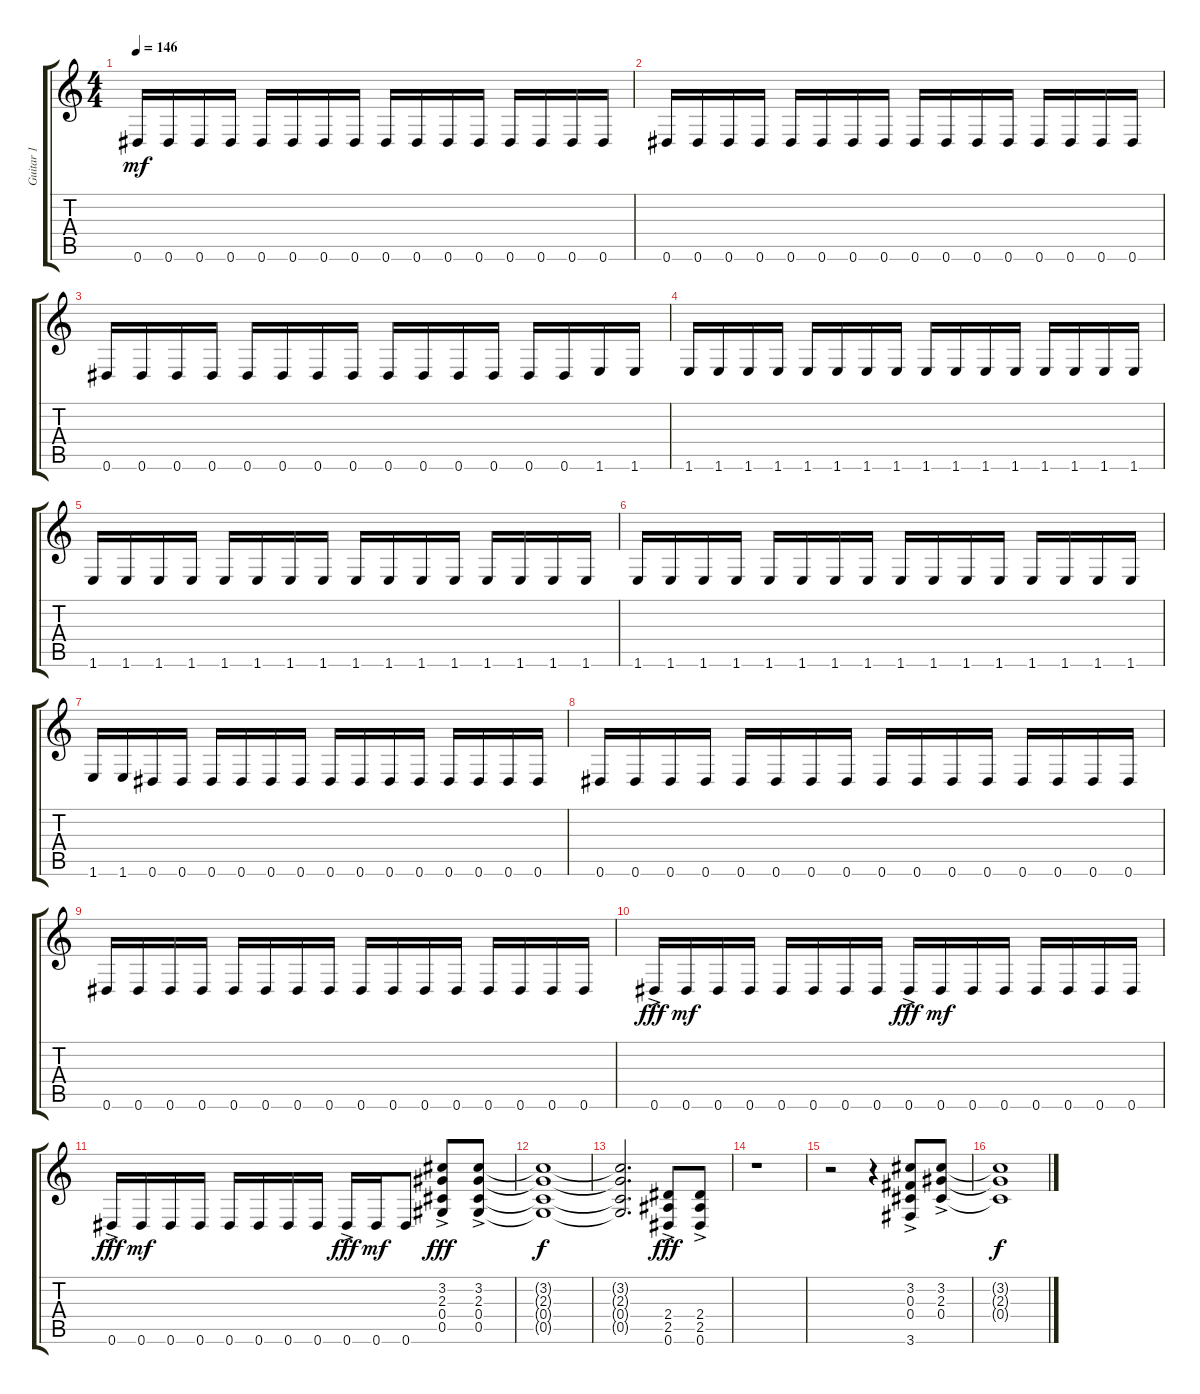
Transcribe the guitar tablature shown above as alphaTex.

\track ("Guitar 1" "Guitar 1") {instrument overdrivenguitar}
\staff {score tabs}
\tuning (Eb4 Bb3 Gb3 Db3 Ab2 Eb2) {hide}
\ts (4 4)
\tempo 146
\clef g2
\ks c
0.6.16{dy mf} 0.6.16 0.6.16 0.6.16 0.6.16 0.6.16 0.6.16 0.6.16 0.6.16 0.6.16 0.6.16 0.6.16 0.6.16 0.6.16 0.6.16 0.6.16 |
0.6.16 0.6.16 0.6.16 0.6.16 0.6.16 0.6.16 0.6.16 0.6.16 0.6.16 0.6.16 0.6.16 0.6.16 0.6.16 0.6.16 0.6.16 0.6.16 |
0.6.16 0.6.16 0.6.16 0.6.16 0.6.16 0.6.16 0.6.16 0.6.16 0.6.16 0.6.16 0.6.16 0.6.16 0.6.16 0.6.16 1.6.16 1.6.16 |
1.6.16 1.6.16 1.6.16 1.6.16 1.6.16 1.6.16 1.6.16 1.6.16 1.6.16 1.6.16 1.6.16 1.6.16 1.6.16 1.6.16 1.6.16 1.6.16 |
1.6.16 1.6.16 1.6.16 1.6.16 1.6.16 1.6.16 1.6.16 1.6.16 1.6.16 1.6.16 1.6.16 1.6.16 1.6.16 1.6.16 1.6.16 1.6.16 |
1.6.16 1.6.16 1.6.16 1.6.16 1.6.16 1.6.16 1.6.16 1.6.16 1.6.16 1.6.16 1.6.16 1.6.16 1.6.16 1.6.16 1.6.16 1.6.16 |
1.6.16 1.6.16 0.6.16 0.6.16 0.6.16 0.6.16 0.6.16 0.6.16 0.6.16 0.6.16 0.6.16 0.6.16 0.6.16 0.6.16 0.6.16 0.6.16 |
0.6.16 0.6.16 0.6.16 0.6.16 0.6.16 0.6.16 0.6.16 0.6.16 0.6.16 0.6.16 0.6.16 0.6.16 0.6.16 0.6.16 0.6.16 0.6.16 |
0.6.16 0.6.16 0.6.16 0.6.16 0.6.16 0.6.16 0.6.16 0.6.16 0.6.16 0.6.16 0.6.16 0.6.16 0.6.16 0.6.16 0.6.16 0.6.16 |
0.6{ac}.16{dy fff} 0.6.16{dy mf} 0.6.16 0.6.16 0.6.16 0.6.16 0.6.16 0.6.16 0.6{ac}.16{dy fff} 0.6.16{dy mf} 0.6.16 0.6.16 0.6.16 0.6.16 0.6.16 0.6.16 |
0.6{ac}.16{dy fff} 0.6.16{dy mf} 0.6.16 0.6.16 0.6.16 0.6.16 0.6.16 0.6.16 0.6{ac}.16{dy fff} 0.6.16{dy mf} 0.6.8 (3.2{ac} 2.3{ac} 0.4{ac} 0.5{ac}).8{dy fff} (3.2{ac} 2.3{ac} 0.4{ac} 0.5{ac}).8 |
(3.2{t} 2.3{t} 0.4{t} 0.5{t}).1{dy f} |
(3.2{t} 2.3{t} 0.4{t} 0.5{t}).2{d} (2.4{ac} 2.5{ac} 0.6{ac}).8{dy fff} (2.4{ac} 2.5{ac} 0.6{ac}).8 |
r.1 |
r.2 r.4 (3.2{ac} 0.3{ac} 0.4{ac} 3.6{ac}).8 (3.2{ac} 2.3{ac} 0.4{ac}).8 |
(3.2{t} 2.3{t} 0.4{t}).1{dy f}
